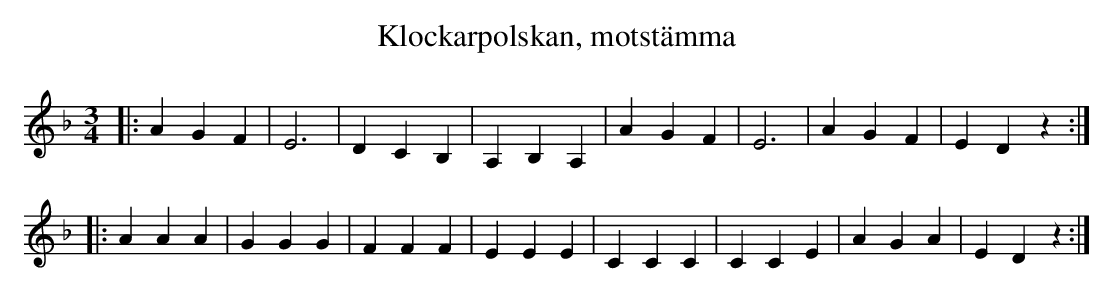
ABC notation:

X:1
T:Klockarpolskan, motstämma
M:3/4
L:1/4
K:Dm
|: AGF | E3 | D C B, | A,B,A, | AGF | E3 | AGF | E D z :|
|: AAA | GGG | FFF | EEE | CCC | CCE | AGA | E D z :|
